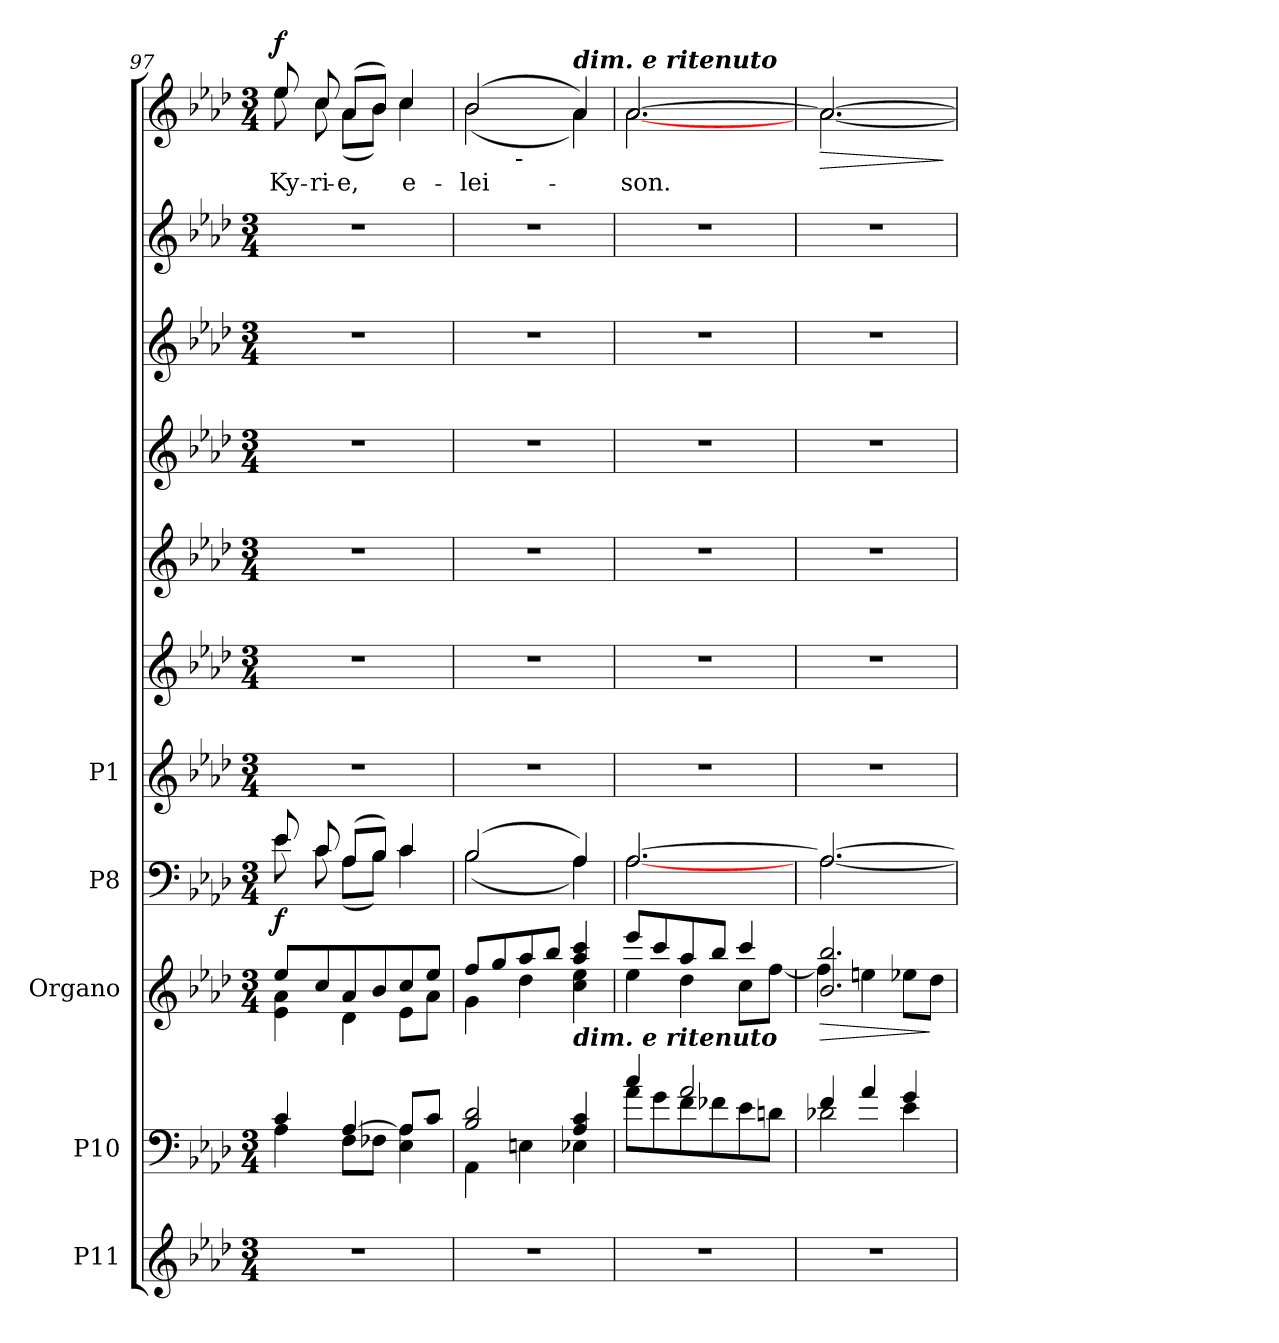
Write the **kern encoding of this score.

**kern	**kern	**kern	**dynam	**kern	**dynam	**kern	**kern	**kern	**kern	**kern	**kern	**kern	**text	**dynam
*part5	*part4	*part3	*part3	*part2	*part2	*part1	*part1	*part1	*part1	*part1	*part1	*part1	*part1	*part1
*staff11	*staff10	*staff9	*staff9	*staff8	*staff8	*staff7	*staff6	*staff5	*staff4	*staff3	*staff2	*staff1	*staff1	*staff1/2/3/4/5/6/7
*I"P11	*I"P10	*I"Organo	*	*I"P8	*	*I"P1	*	*	*	*	*	*	*	*
!!LO:LB:g=z
*clefG2	*clefF4	*clefG2	*	*clefF4	*	*clefG2	*clefG2	*clefG2	*clefG2	*clefG2	*clefG2	*clefG2	*	*
*k[b-e-a-d-]	*k[b-e-a-d-]	*k[b-e-a-d-]	*	*k[b-e-a-d-]	*	*k[b-e-a-d-]	*k[b-e-a-d-]	*k[b-e-a-d-]	*k[b-e-a-d-]	*k[b-e-a-d-]	*k[b-e-a-d-]	*k[b-e-a-d-]	*	*
*A-:	*A-:	*A-:	*	*A-:	*	*A-:	*A-:	*A-:	*A-:	*A-:	*A-:	*A-:	*	*
*M3/4	*M3/4	*M3/4	*	*M3/4	*	*M3/4	*M3/4	*M3/4	*M3/4	*M3/4	*M3/4	*M3/4	*	*
=97	=97	=97	=97	=97	=97	=97	=97	=97	=97	=97	=97	=97	=97	=97
!LO:N:vis=1	!	!	!	!	!	!LO:N:vis=1	!LO:N:vis=1	!LO:N:vis=1	!LO:N:vis=1	!LO:N:vis=1	!LO:N:vis=1	!	!	!
*	*^	*^	*	*^	*	*	*	*	*	*	*	*	*	*
!	!	!	!	!	!	!	!	!	!	!	!	!	!	!	!	!LO:LY:b:color=#000000	!
*	*	*	*	*	*	*	*	*	*	*	*	*	*	*	*^	*	*
2.r	4ci/	4A-i\	8ee-i/L	4e-i\ 4a-i	.	8e-i/	8e-i\	f	2.r	2.r	2.r	2.r	2.r	2.r	8ee-i/	8ee-i\	Ky-	f
!	!	!	!	!	!	!	!	!	!	!	!	!	!	!	!	!	!LO:LY:b:color=#000000	!
.	.	.	8cci/	.	.	8ci/	8ci\	.	.	.	.	.	.	.	8cci/	8cci\	-ri-	.
!	!	!	!	!	!	!	!	!	!	!	!	!	!	!	!	!	!LO:LY:b:color=#000000	!
.	[4A-i/	8Fi\L	8a-i/	4d-i\	.	(8A-i/L	(8A-i\L	.	.	.	.	.	.	.	(8a-i/L	(8a-i\L	-e,	.
.	.	8F-Xi\J	8b-i/	.	.	8B-i/J)	8B-i\J)	.	.	.	.	.	.	.	8b-i/J)	8b-i\J)	.	.
!	!	!	!	!	!	!	!	!	!	!	!	!	!	!	!	!	!LO:LY:b:color=#000000	!
.	8A-i/L]	4E-i\ 4A-i	8cci/	8e-i\L	.	4ci/	4ci\	.	.	.	.	.	.	.	4cci/	4cci\	e-	.
.	8ci/J	.	8ee-i/J	8a-i\J	.	.	.	.	.	.	.	.	.	.	.	.	.	.
*	*	*	*	*	*	*	*	*	*	*	*	*	*	*	*v	*v	*	*
=98	=98	=98	=98	=98	=98	=98	=98	=98	=98	=98	=98	=98	=98	=98	=98	=98	=98
!LO:N:vis=1	!	!	!	!	!	!	!	!	!LO:N:vis=1	!LO:N:vis=1	!LO:N:vis=1	!LO:N:vis=1	!LO:N:vis=1	!LO:N:vis=1	!	!	!
!	!	!	!	!	!	!	!	!	!	!	!	!	!	!	!LO:TX:t=rit.	!	!
!	!	!	!	!	!	!	!	!	!	!	!	!	!	!	!	!LO:LY:b:color=#000000	!
*	*	*	*	*	*	*	*	*	*	*	*	*	*	*	*^	*	*
*	*	*	*	*	*	*	*	*	*	*	*	*	*	*	*	*^	*	*
2.r	2B-i/ 2d-i	4AA-i\	8ffi/L	4gi\	.	(2B-i/	(2B-i\	.	2.r	2.r	2.r	2.r	2.r	2.r	(2b-i/	(2b-i\	4ryy	-lei-	.
.	.	.	8ggi/	.	.	.	.	.	.	.	.	.	.	.	.	.	.	.	.
!	!	!	!	!	!	!	!	!	!	!	!	!	!	!	!	!	!LO:TX:b:cj:t=-	!	!
.	.	4Eni\	8aa-i/	4dd-i\	.	.	.	.	.	.	.	.	.	.	.	.	2ryy	.	.
.	.	.	8bb-i/J	.	.	.	.	.	.	.	.	.	.	.	.	.	.	.	.
!	!	!	!	!	!	!	!	!	!	!	!	!	!	!	!LO:TX:a:Bi:t=dim.  e  ritenuto	!	!	!	!
!	!	!	!LO:TX:b:Bi:t=dim.      e   ritenuto	!	!	!	!	!	!	!	!	!	!	!	!	!	!	!	!
.	4A-i/ 4ci	4E-Xi\	4aa-i/ 4ccci	4cci\ 4ee-i	.	4A-i/)	4A-i\)	.	.	.	.	.	.	.	4a-i/)	4a-i\)	.	.	.
=99	=99	=99	=99	=99	=99	=99	=99	=99	=99	=99	=99	=99	=99	=99	=99	=99	=99	=99	=99
!LO:N:vis=1	!	!	!	!	!	!	!	!	!LO:N:vis=1	!LO:N:vis=1	!LO:N:vis=1	!LO:N:vis=1	!LO:N:vis=1	!LO:N:vis=1	!	!	!	!	!
*	*	*	*	*	*	*	*	*	*	*	*	*	*	*	*v	*v	*v	*	*
*	*	*	*	*	*	*	*	*	*	*	*	*	*	*	*^	*	*
*	*	*	*	*	*	*	*	*	*	*	*	*	*	*	*	*^	*	*
!	!	!	!	!	!	!	!	!	!	!	!	!	!	!	!	!	!	!LO:LY:b:color=#000000	!
*	*	*	*	*	*	*	*	*	*	*	*	*	*	*	*	*v	*v	*	*
2.r	4cci/	8a-i\L	8eee-i/L	4ee-i\	.	[2.A-i/	[2.A-i\	.	2.r	2.r	2.r	2.r	2.r	2.r	[2.a-i/	[2.a-i\	-son.	.
.	.	8gi\	8ccci/	.	.	.	.	.	.	.	.	.	.	.	.	.	.	.
.	2a-i/	8fi\	8aa-i/	4dd-i\	.	.	.	.	.	.	.	.	.	.	.	.	.	.
.	.	8f-Xi\	8bb-i/J	.	.	.	.	.	.	.	.	.	.	.	.	.	.	.
.	.	8e-i\	4ccci/	8cci\L	.	.	.	.	.	.	.	.	.	.	.	.	.	.
.	.	8dni\J	.	[8ffi\J	.	.	.	.	.	.	.	.	.	.	.	.	.	.
=100	=100	=100	=100	=100	=100	=100	=100	=100	=100	=100	=100	=100	=100	=100	=100	=100	=100	=100
!LO:N:vis=1	!	!	!	!	!LO:HP:b	!	!	!	!LO:N:vis=1	!LO:N:vis=1	!LO:N:vis=1	!LO:N:vis=1	!LO:N:vis=1	!LO:N:vis=1	!	!	!	!LO:HP:b
2.r	4fi/	2d-Xi\	2.b-i/ 2.bb-i	4ffi\]	>	2.A-i/_	[2.A-i\	.	2.r	2.r	2.r	2.r	2.r	2.r	2.a-i/_	[2.a-i\	.	>
.	4a-i/	.	.	4eeni\	.	.	.	.	.	.	.	.	.	.	.	.	.	.
.	4gi/	4e-i\	.	8ee-Xi\L	.	.	.	.	.	.	.	.	.	.	.	.	.	.
.	.	.	.	8dd-i\J	]	.	.	.	.	.	.	.	.	.	.	.	.	.
*	*v	*v	*	*	*	*v	*v	*	*	*	*	*	*	*	*v	*v	*	*
*	*	*v	*v	*	*	*	*	*	*	*	*	*	*	*	*
.	.	.	.	.	.	.	.	.	.	.	.	.	.	]
=	=	=	=	=	=	=	=	=	=	=	=	=	=	=
*-	*-	*-	*-	*-	*-	*-	*-	*-	*-	*-	*-	*-	*-	*-
